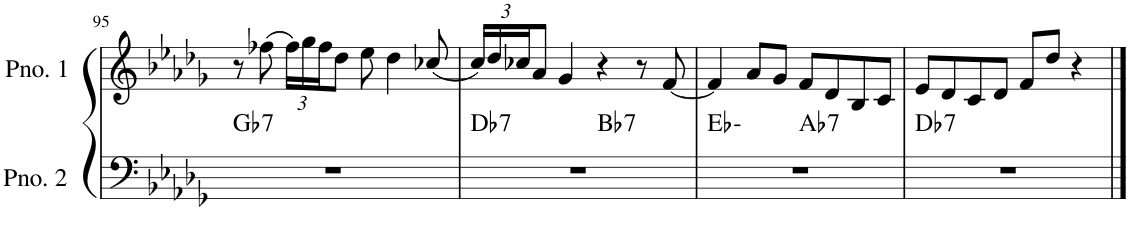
**kern	**harte	**kern
*part2	*part2	*part1
*staff2	*	*staff1
*I"ピアノ 2	*	*I"ピアノ 1
!!LO:PB:g=z
*clefF4	*	*clefG2
*k[b-e-a-d-g-]	*	*k[b-e-a-d-g-]
*M4/4	*	*M4/4
=95	=95	=95
!	!LO:H:kt=7	!
1r	Gb:7	8r
.	.	(8ff-X\
*	*	*Xbrackettup
.	.	24ff-\LL)
.	.	24gg-\
.	.	24ff-\J
.	.	8dd-\J
.	.	8ee-\
.	.	4dd-\
.	.	(8cc-X/
=96	=96	=96
!	!LO:H:kt=7	!
*^	*	*
1r	2ryy	Db:7	24cc/LL)
.	.	.	24dd-/
.	.	.	24cc-X/J
.	.	.	8a-/J
.	.	.	4g-/
!	!	!LO:H:kt=7	!
.	2ryy	Bb:7	4r
.	.	.	8r
.	.	.	[8f/
=97	=97	=97	=97
1r	2ryy	Eb:min	4f/]
.	.	.	8a-/L
.	.	.	8g-/J
!	!	!LO:H:kt=7	!
.	2ryy	Ab:7	8f/L
.	.	.	8d-/
.	.	.	8B-/
.	.	.	8c/J
=98	=98	=98	=98
!	!	!LO:H:kt=7	!
*v	*v	*	*
1r	Db:7	8e-/L
.	.	8d-/
.	.	8c/
.	.	8d-/J
.	.	8f/L
.	.	8dd-/J
.	.	4r
==	==	==
*-	*-	*-
